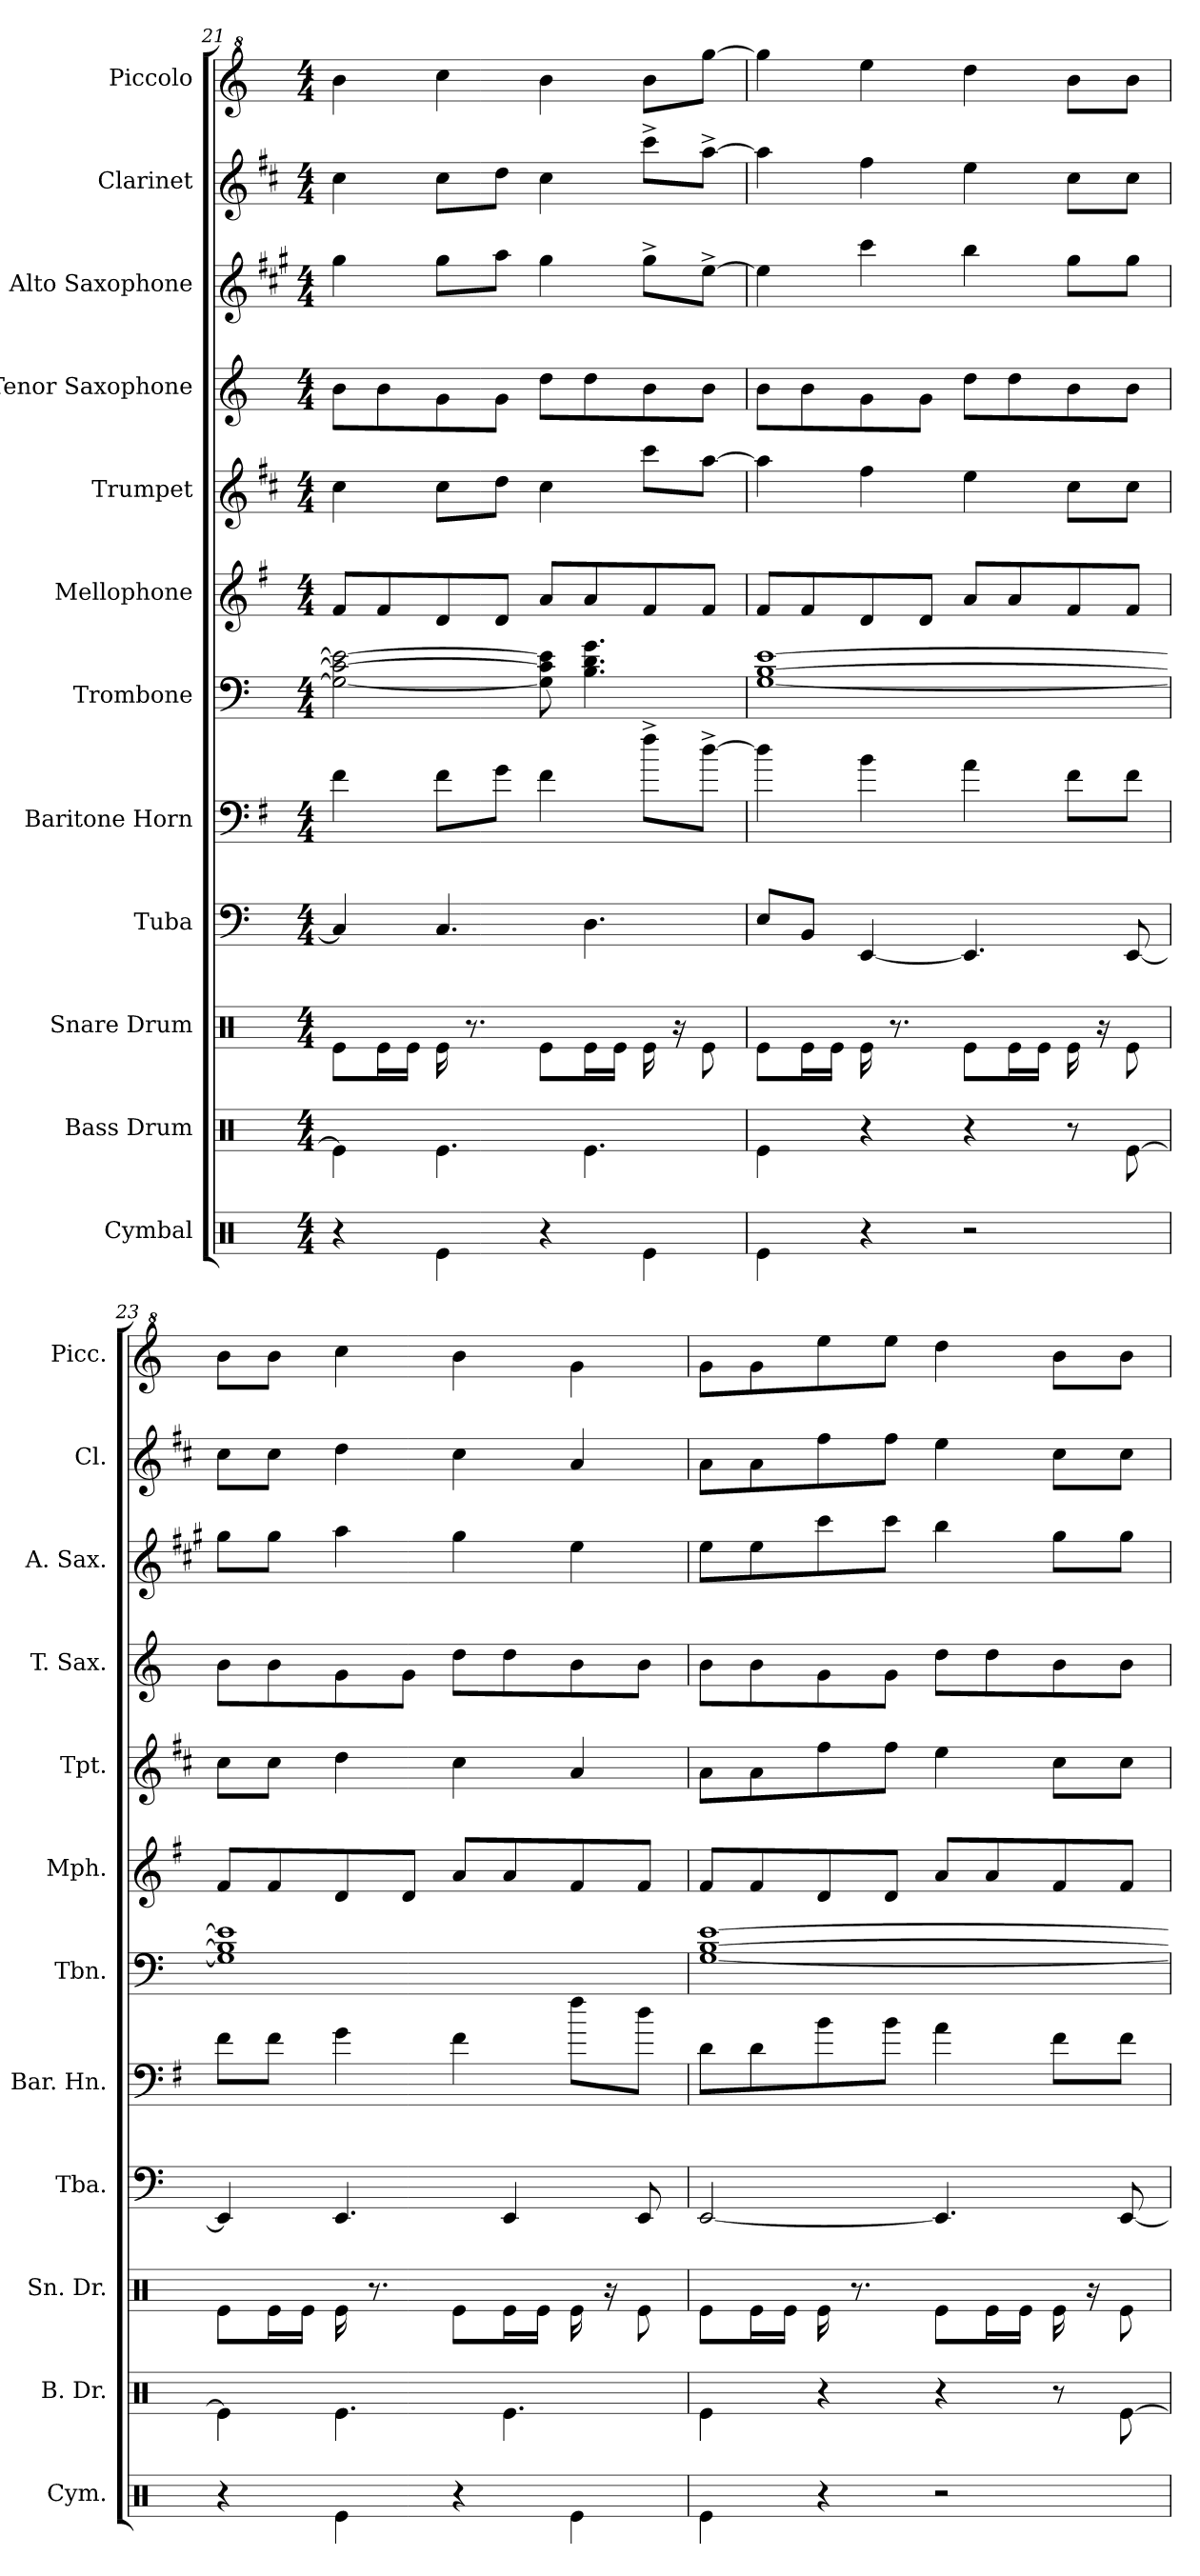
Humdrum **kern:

**kern	**kern	**kern	**kern	**kern	**kern	**kern	**kern	**kern	**kern	**kern	**kern
*part12	*part11	*part10	*part9	*part8	*part7	*part6	*part5	*part4	*part3	*part2	*part1
*staff12	*staff11	*staff10	*staff9	*staff8	*staff7	*staff6	*staff5	*staff4	*staff3	*staff2	*staff1
*I"Cymbal	*I"Bass Drum	*I"Snare Drum	*I"Tuba	*I"Baritone Horn	*I"Trombone	*I"Mellophone	*I"Trumpet	*I"Tenor Saxophone	*I"Alto Saxophone	*I"Clarinet	*I"Piccolo
*I'Cym.	*I'B. Dr.	*I'Sn. Dr.	*I'Tba.	*I'Bar. Hn.	*I'Tbn.	*I'Mph.	*I'Tpt.	*I'T. Sax.	*I'A. Sax.	*I'Cl.	*I'Picc.
!!LO:PB:g=z
*clefX	*clefX	*clefX	*clefF4	*clefF4	*clefF4	*clefG2	*clefG2	*clefG2	*clefG2	*clefG2	*clefG^2
*	*	*	*	*ITrd4c7	*	*ITrd4c7	*ITrd1c2	*ITrd8c14	*ITrd5c9	*ITrd1c2	*ITrd-7c-12
*k[]	*k[]	*k[]	*k[]	*k[]	*k[]	*k[]	*k[]	*k[]	*k[]	*k[]	*k[]
*M4/4	*M4/4	*M4/4	*M4/4	*M4/4	*M4/4	*M4/4	*M4/4	*M4/4	*M4/4	*M4/4	*M4/4
=21	=21	=21	=21	=21	=21	=21	=21	=21	=21	=21	=21
4r	4Re\]	8Re\L	4C/]	4B\	2G\_ 2c\_ 2e\_	8B/L	4b\	8B\L	4b\	4b\	4bbb\
.	.	16Re\L	.	.	.	8B/	.	8B\	.	.	.
.	.	16Re\JJ	.	.	.	.	.	.	.	.	.
4Re\	4.Re\	16Re\	4.C/	8B\L	.	8G/	8b\L	8G\	8b\L	8b\L	4cccc\
.	.	8.r	.	.	.	.	.	.	.	.	.
.	.	.	.	8c\J	.	8G/J	8cc\J	8G\J	8cc\J	8cc\J	.
4r	.	8Re\L	.	4B\	8G\] 8c\] 8e\]	8d/L	4b\	8d\L	4b\	4b\	4bbb\
.	4.Re\	16Re\L	4.D\	.	4.B\ 4.d\ 4.g\	8d/	.	8d\	.	.	.
.	.	16Re\JJ	.	.	.	.	.	.	.	.	.
4Re\	.	16Re\	.	8b^\L	.	8B/	8bb\L	8B\	8b^\L	8bb^\L	8bbb\L
.	.	16r	.	.	.	.	.	.	.	.	.
.	.	8Re\	.	[8g^\J	.	8B/J	[8gg\J	8B\J	[8g^\J	[8gg^\J	[8gggg\J
=22	=22	=22	=22	=22	=22	=22	=22	=22	=22	=22	=22
4Re\	4Re\	8Re\L	8E/L	4g\]	[1G [1B [1e	8B/L	4gg\]	8B\L	4g\]	4gg\]	4gggg\]
.	.	16Re\L	8BB/J	.	.	8B/	.	8B\	.	.	.
.	.	16Re\JJ	.	.	.	.	.	.	.	.	.
4r	4r	16Re\	[4EE/	4e\	.	8G/	4ee\	8G\	4ee\	4ee\	4eeee\
.	.	8.r	.	.	.	.	.	.	.	.	.
.	.	.	.	.	.	8G/J	.	8G\J	.	.	.
2r	4r	8Re\L	4.EE/]	4d\	.	8d/L	4dd\	8d\L	4dd\	4dd\	4dddd\
.	.	16Re\L	.	.	.	8d/	.	8d\	.	.	.
.	.	16Re\JJ	.	.	.	.	.	.	.	.	.
.	8r	16Re\	.	8B\L	.	8B/	8b\L	8B\	8b\L	8b\L	8bbb\L
.	.	16r	.	.	.	.	.	.	.	.	.
.	[8Re\	8Re\	[8EE/	8B\J	.	8B/J	8b\J	8B\J	8b\J	8b\J	8bbb\J
=23	=23	=23	=23	=23	=23	=23	=23	=23	=23	=23	=23
4r	4Re\]	8Re\L	4EE/]	8B\L	1G] 1B] 1e]	8B/L	8b\L	8B\L	8b\L	8b\L	8bbb\L
.	.	16Re\L	.	8B\J	.	8B/	8b\J	8B\	8b\J	8b\J	8bbb\J
.	.	16Re\JJ	.	.	.	.	.	.	.	.	.
4Re\	4.Re\	16Re\	4.EE/	4c\	.	8G/	4cc\	8G\	4cc\	4cc\	4cccc\
.	.	8.r	.	.	.	.	.	.	.	.	.
.	.	.	.	.	.	8G/J	.	8G\J	.	.	.
4r	.	8Re\L	.	4B\	.	8d/L	4b\	8d\L	4b\	4b\	4bbb\
.	4.Re\	16Re\L	4EE/	.	.	8d/	.	8d\	.	.	.
.	.	16Re\JJ	.	.	.	.	.	.	.	.	.
4Re\	.	16Re\	.	8b\L	.	8B/	4g/	8B\	4g\	4g/	4ggg\
.	.	16r	.	.	.	.	.	.	.	.	.
.	.	8Re\	8EE/	8g\J	.	8B/J	.	8B\J	.	.	.
!!LO:PB:g=z
=24	=24	=24	=24	=24	=24	=24	=24	=24	=24	=24	=24
4Re\	4Re\	8Re\L	[2EE/	8G\L	[1G [1B [1e	8B/L	8g\L	8B\L	8g\L	8g\L	8ggg\L
.	.	16Re\L	.	8G\	.	8B/	8g\	8B\	8g\	8g\	8ggg\
.	.	16Re\JJ	.	.	.	.	.	.	.	.	.
4r	4r	16Re\	.	8e\	.	8G/	8ee\	8G\	8ee\	8ee\	8eeee\
.	.	8.r	.	.	.	.	.	.	.	.	.
.	.	.	.	8e\J	.	8G/J	8ee\J	8G\J	8ee\J	8ee\J	8eeee\J
2r	4r	8Re\L	4.EE/]	4d\	.	8d/L	4dd\	8d\L	4dd\	4dd\	4dddd\
.	.	16Re\L	.	.	.	8d/	.	8d\	.	.	.
.	.	16Re\JJ	.	.	.	.	.	.	.	.	.
.	8r	16Re\	.	8B\L	.	8B/	8b\L	8B\	8b\L	8b\L	8bbb\L
.	.	16r	.	.	.	.	.	.	.	.	.
.	[8Re\	8Re\	[8EE/	8B\J	.	8B/J	8b\J	8B\J	8b\J	8b\J	8bbb\J
=	=	=	=	=	=	=	=	=	=	=	=
*-	*-	*-	*-	*-	*-	*-	*-	*-	*-	*-	*-
